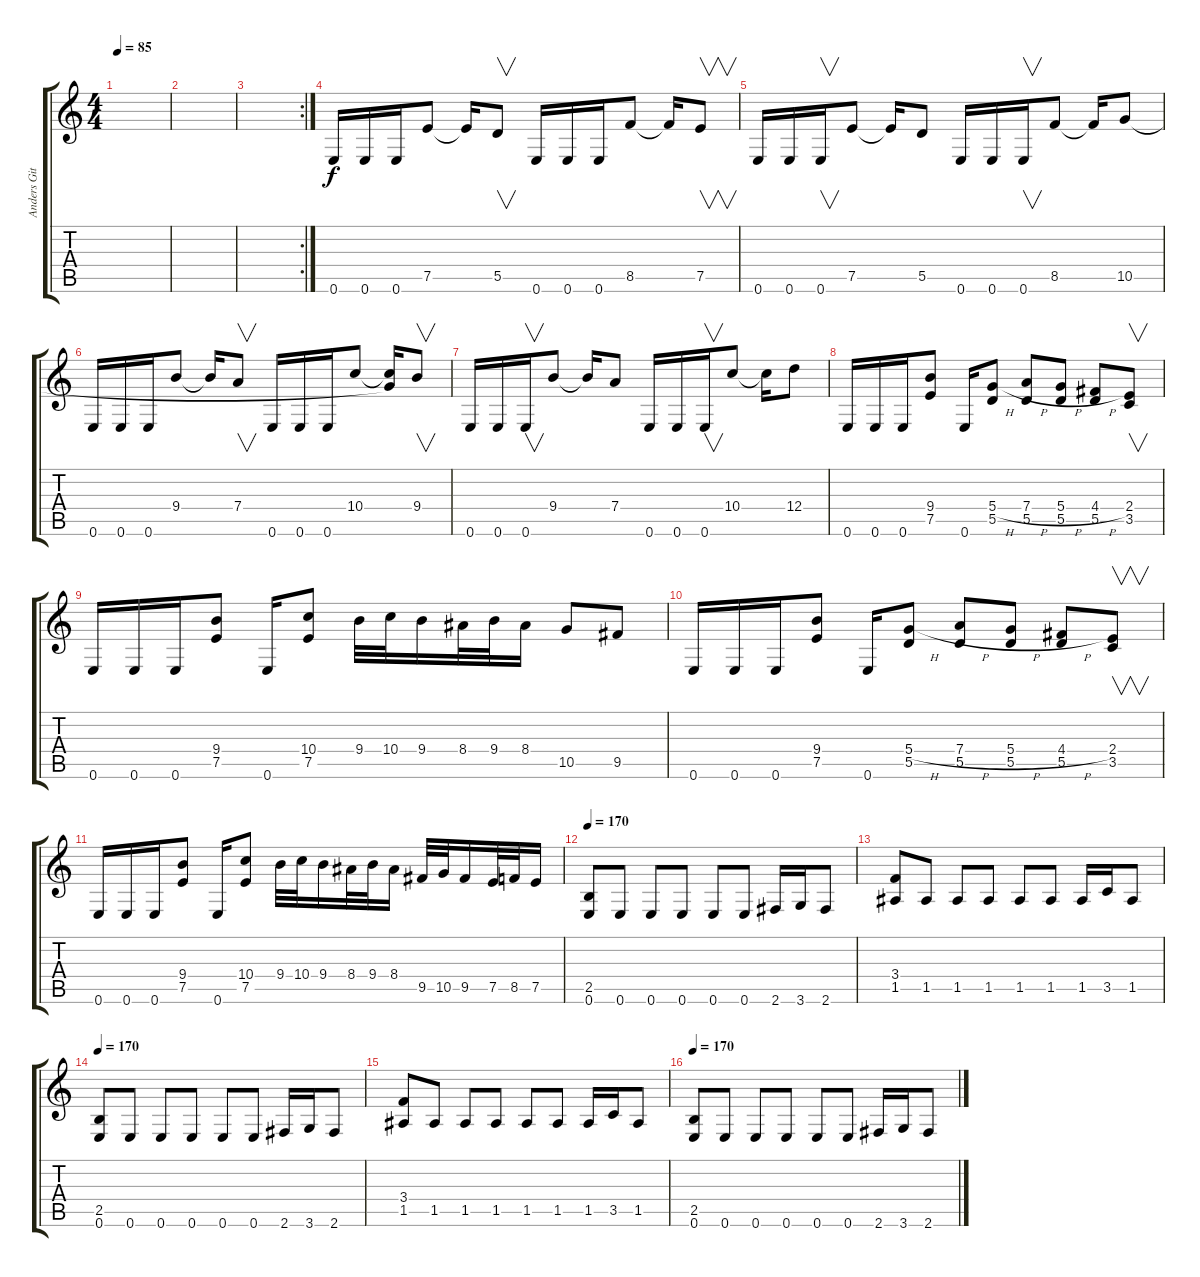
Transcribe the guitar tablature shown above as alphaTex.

\track ("Anders Gitarr" "Anders Git") {instrument distortionguitar}
\staff {score tabs}
\tuning (E4 B3 G3 D3 A2 E2) {hide}
\ts (4 4)
\tempo 85
\clef g2
\ks c
|
|
\rc 2
|
0.6.16{instrument distortionguitar} 0.6.16 0.6.16 7.5.8 7.5{t}.16 5.5.8{v} 0.6.16 0.6.16 0.6.16 8.5.8 8.5{t}.16 7.5.8{v} |
0.6.16 0.6.16 0.6.16{v} 7.5.8 7.5{t}.16 5.5.8 0.6.16 0.6.16 0.6.16{v} 8.5.8 8.5{t}.16 10.5.8 |
0.6.16 0.6.16 0.6.16 9.4.8 9.4{t}.16 7.4.8{v} 0.6.16 0.6.16 0.6.16 10.4.8 (10.4{t} 10.5{t}).16 9.4.8{v} |
0.6.16 0.6.16 0.6.16{v} 9.4.8 9.4{t}.16 7.4.8 0.6.16 0.6.16 0.6.16{v} 10.4.8 10.4{t}.16 12.4.8 |
0.6.16{instrument overdrivenguitar} 0.6.16 0.6.16 (9.4 7.5).8 0.6.16 (5.4{h} 5.5).8 (7.4{h} 5.5).8 (5.4{h} 5.5).8 (4.4{h} 5.5).8 (2.4 3.5).8{v} |
0.6.16 0.6.16 0.6.16 (9.4 7.5).8 0.6.16 (10.4 7.5).8 9.4.32 10.4.32 9.4.16 8.4.32 9.4.32 8.4.16 10.5.8 9.5.8 |
0.6.16{instrument overdrivenguitar} 0.6.16 0.6.16 (9.4 7.5).8 0.6.16 (5.4{h} 5.5).8 (7.4{h} 5.5).8 (5.4{h} 5.5).8 (4.4{h} 5.5).8 (2.4 3.5).8{v} |
0.6.16 0.6.16 0.6.16 (9.4 7.5).8 0.6.16 (10.4 7.5).8 9.4.32 10.4.32 9.4.16 8.4.32 9.4.32 8.4.16 9.5.32 10.5.32 9.5.16 7.5.32 8.5.32 7.5.16 |
\tempo 170
(2.5 0.6).8 0.6.8 0.6.8 0.6.8 0.6.8 0.6.8 2.6.16 3.6.16 2.6.8 |
(3.4 1.5).8 1.5.8 1.5.8 1.5.8 1.5.8 1.5.8 1.5.16 3.5.16 1.5.8 |
\tempo 170
(2.5 0.6).8 0.6.8 0.6.8 0.6.8 0.6.8 0.6.8 2.6.16 3.6.16 2.6.8 |
(3.4 1.5).8 1.5.8 1.5.8 1.5.8 1.5.8 1.5.8 1.5.16 3.5.16 1.5.8 |
\tempo 170
(2.5 0.6).8 0.6.8 0.6.8 0.6.8 0.6.8 0.6.8 2.6.16 3.6.16 2.6.8
